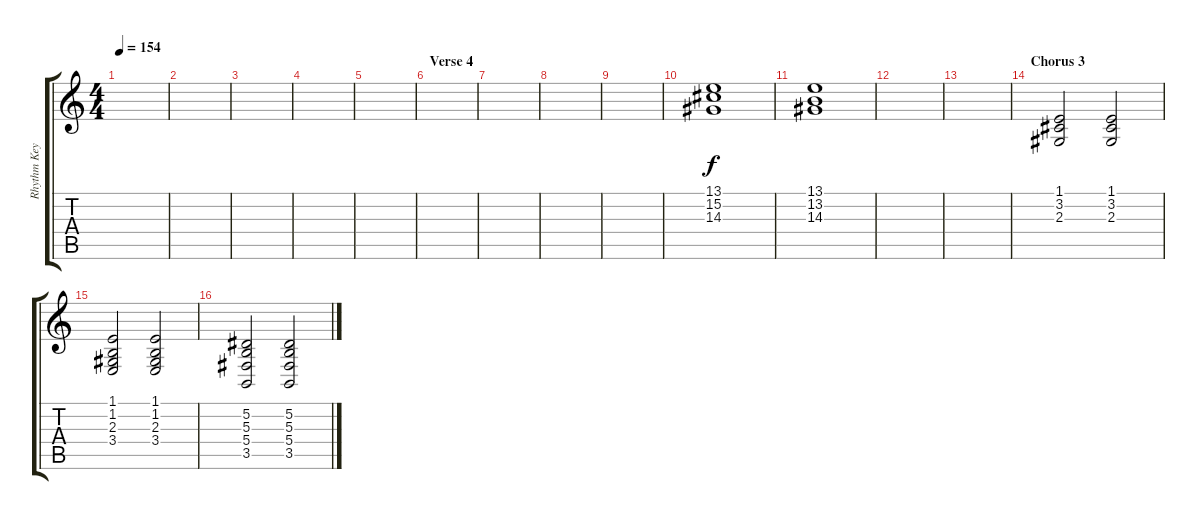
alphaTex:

\track ("Rhythm Keyboard" "Rhythm Key") {instrument harpsichord}
\staff {score tabs}
\tuning (Eb4 Bb3 Gb3 Db3 Ab2 Eb2) {hide}
\ts (4 4)
\tempo 154
\clef g2
\ks c
|
|
|
|
|
\section ("" "Verse 4")
|
|
|
|
(13.1 15.2 14.3).1 |
(13.1 13.2 14.3).1 |
|
|
\section ("" "Chorus 3")
(1.1 3.2 2.3).2{volume 13} (1.1 3.2 2.3).2{volume 16} |
(1.1 1.2 2.3 3.4).2{volume 13} (1.1 1.2 2.3 3.4).2{volume 13} |
(5.2 5.3 5.4 3.5).2{volume 13} (5.2 5.3 5.4 3.5).2{volume 13}
